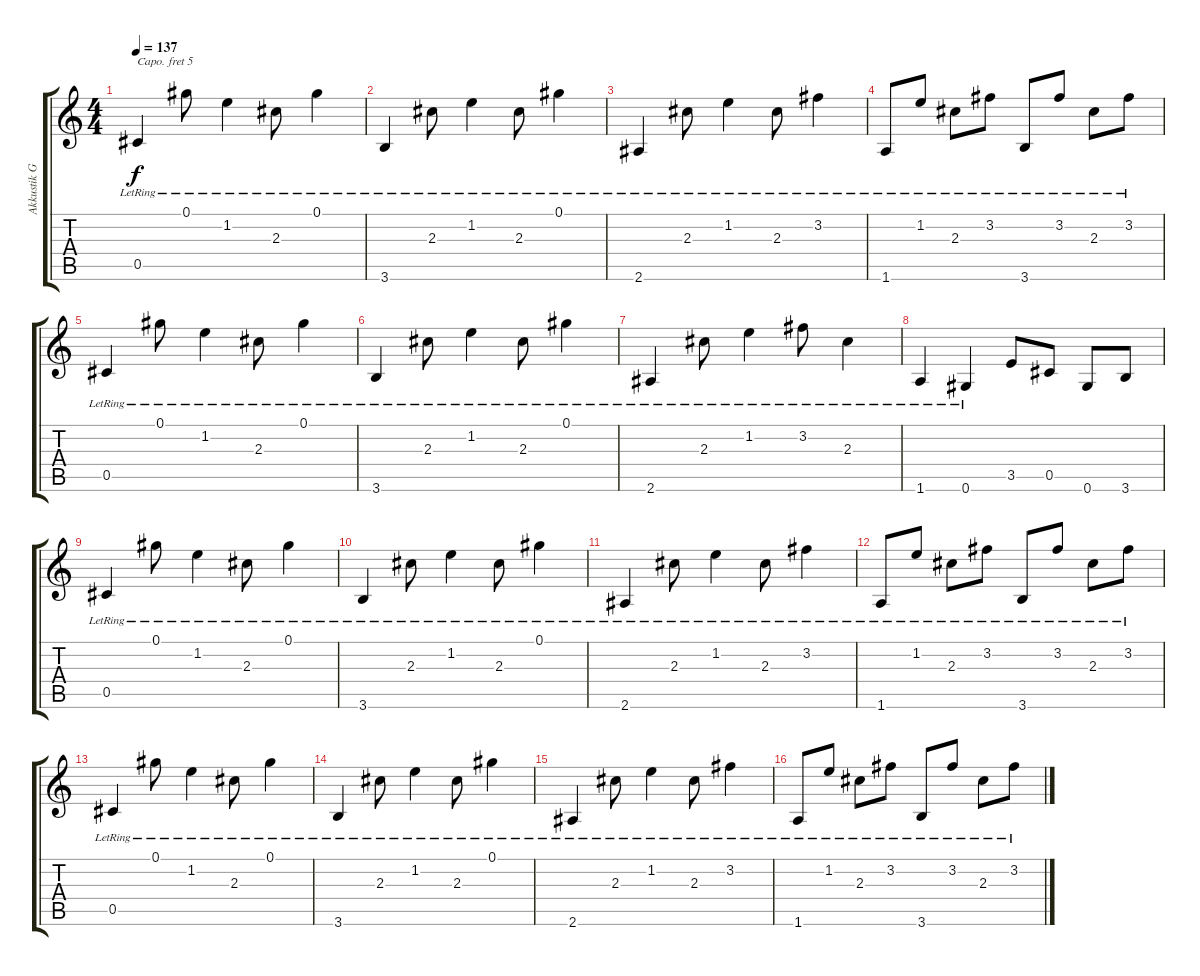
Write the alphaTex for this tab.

\track ("Akkustik Gitarre" "Akkustik G") {instrument acousticguitarsteel}
\staff {score tabs}
\capo 5
\tuning (Eb4 Bb3 Gb3 Db3 Ab2 Eb2) {hide}
\ts (4 4)
\tempo 137
\clef g2
\ks c
0.5{lr}.4{dy f} 0.1{lr}.8 1.2{lr}.4 2.3{lr}.8 0.1{lr}.4 |
3.6{lr}.4 2.3{lr}.8 1.2{lr}.4 2.3{lr}.8 0.1{lr}.4 |
2.6{lr}.4 2.3{lr}.8 1.2{lr}.4 2.3{lr}.8 3.2{lr}.4 |
1.6{lr}.8 1.2{lr}.8 2.3{lr}.8 3.2{lr}.8 3.6{lr}.8 3.2{lr}.8 2.3{lr}.8 3.2{lr}.8 |
0.5{lr}.4 0.1{lr}.8 1.2{lr}.4 2.3{lr}.8 0.1{lr}.4 |
3.6{lr}.4 2.3{lr}.8 1.2{lr}.4 2.3{lr}.8 0.1{lr}.4 |
2.6{lr}.4 2.3{lr}.8 1.2{lr}.4 3.2{lr}.8 2.3{lr}.4 |
1.6{lr}.4 0.6{lr}.4 3.5.8 0.5.8 0.6.8 3.6.8 |
0.5{lr}.4 0.1{lr}.8 1.2{lr}.4 2.3{lr}.8 0.1{lr}.4 |
3.6{lr}.4 2.3{lr}.8 1.2{lr}.4 2.3{lr}.8 0.1{lr}.4 |
2.6{lr}.4 2.3{lr}.8 1.2{lr}.4 2.3{lr}.8 3.2{lr}.4 |
1.6{lr}.8 1.2{lr}.8 2.3{lr}.8 3.2{lr}.8 3.6{lr}.8 3.2{lr}.8 2.3{lr}.8 3.2{lr}.8 |
0.5{lr}.4 0.1{lr}.8 1.2{lr}.4 2.3{lr}.8 0.1{lr}.4 |
3.6{lr}.4 2.3{lr}.8 1.2{lr}.4 2.3{lr}.8 0.1{lr}.4 |
2.6{lr}.4 2.3{lr}.8 1.2{lr}.4 2.3{lr}.8 3.2{lr}.4 |
1.6{lr}.8 1.2{lr}.8 2.3{lr}.8 3.2{lr}.8 3.6{lr}.8 3.2{lr}.8 2.3{lr}.8 3.2{lr}.8
